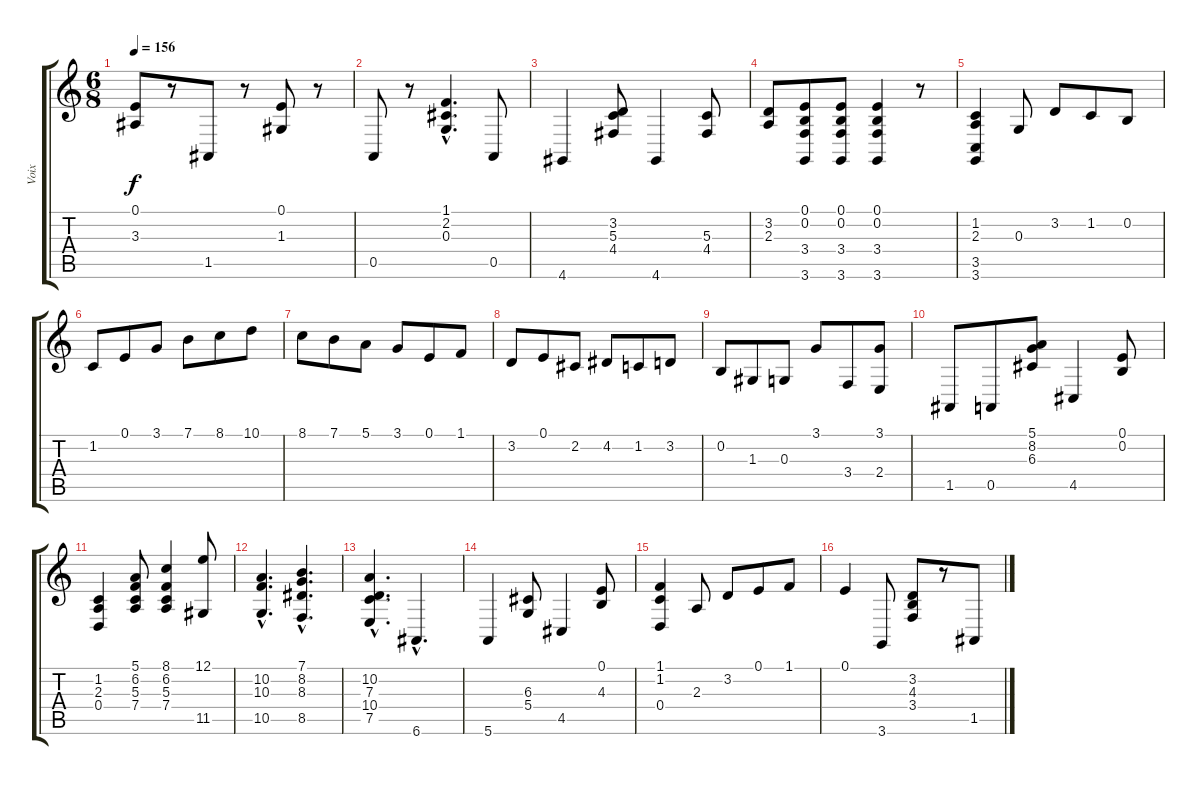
\track ("Voix" "Voix") {instrument voiceoohs}
\staff {score tabs}
\tuning (E4 B3 G3 D3 A2 E2) {hide}
\ts (6 8)
\tempo 156
\clef g2
\ks c
(0.1 3.3).8{dy f} r.8 1.5.8 r.8 (0.1 1.3).8 r.8 |
0.5.8 r.8 (1.1{hac} 2.2{hac} 0.3{hac}).4{d} 0.5.8 |
4.6.4 (3.2 5.3 4.4).8 4.6.4 (5.3 4.4).8 |
(3.2 2.3).8 (0.1 0.2 3.4 3.6).8 (0.1 0.2 3.4 3.6).8 (0.1 0.2 3.4 3.6).4 r.8 |
(1.2 2.3 3.5 3.6).4 0.3.8 3.2.8 1.2.8 0.2.8 |
1.2.8 0.1.8 3.1.8 7.1.8 8.1.8 10.1.8 |
8.1.8 7.1.8 5.1.8 3.1.8 0.1.8 1.1.8 |
3.2.8 0.1.8 2.2.8 4.2.8 1.2.8 3.2.8 |
0.2.8 1.3.8 0.3.8 3.1.8 3.4.8 (3.1 2.4).8 |
1.5.8 0.5.8 (5.1 8.2 6.3).8 4.5.4 (0.1 0.2).8 |
(1.2 2.3 0.4).4 (5.1 6.2 5.3 7.4).8 (8.1 6.2 5.3 7.4).4 (12.1 11.5).8 |
(10.2{hac} 10.3{hac} 10.5{hac}).4{d} (7.1{hac} 8.2{hac} 8.3{hac} 8.5{hac}).4{d} |
(10.2{hac} 7.3{hac} 10.4{hac} 7.5{hac}).4{d} 6.6{hac}.4{d} |
5.6.4 (6.3 5.4).8 4.5.4 (0.1 4.3).8 |
(1.1 1.2 0.4).4 2.3.8 3.2.8 0.1.8 1.1.8 |
0.1.4 3.6.8 (3.2 4.3 3.4).8 r.8 1.5.8
